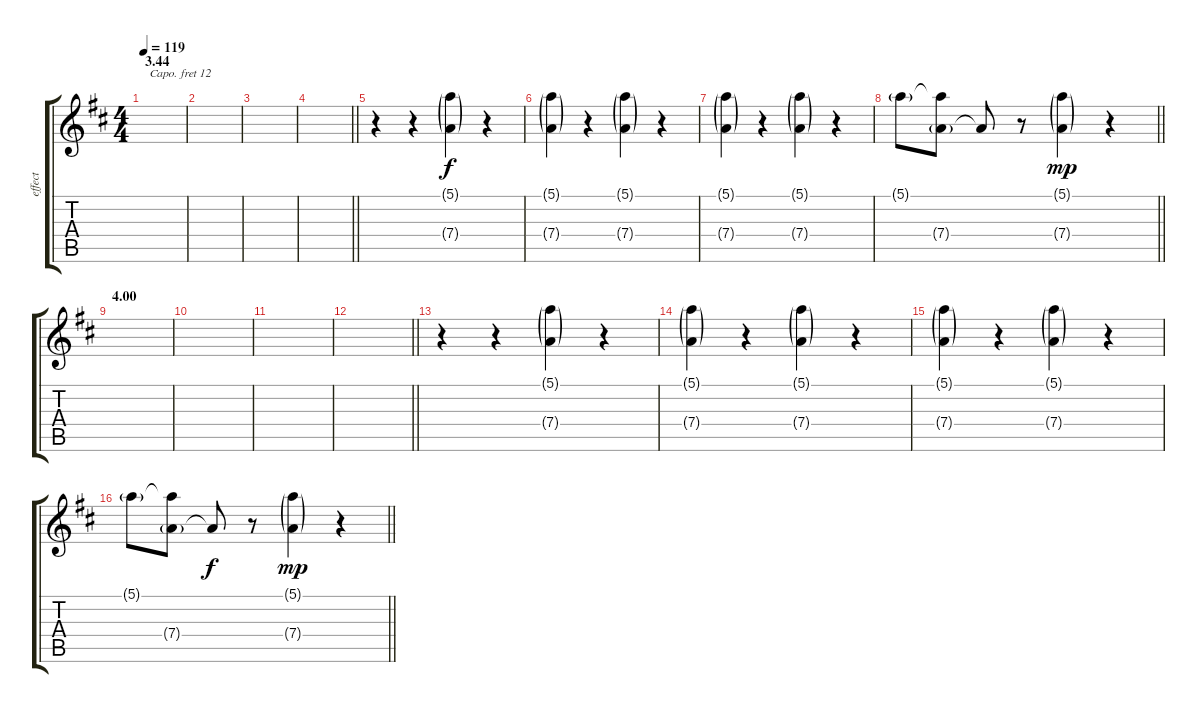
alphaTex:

\track ("effect" "effect") {instrument seashore}
\staff {score tabs}
\capo 12
\tuning (E4 B3 G3 D3 A2 E2) {hide}
\ts (4 4)
\section ("" "3.44")
\tempo 119
\clef g2
\ks d
|
|
|
\barLineRight lightlight
|
r.4 r.4 (5.1{g} 7.4{g}).4 r.4 |
(5.1{g} 7.4{g}).4 r.4 (5.1{g} 7.4{g}).4 r.4 |
(5.1{g} 7.4{g}).4 r.4 (5.1{g} 7.4{g}).4 r.4 |
\barLineRight lightlight
5.1{g}.8 (5.1{t} 7.4{g}).8 7.4{t}.8{dy f} r.8 (5.1{g} 7.4{g}).4{dy mp} r.4 |
\section ("" "4.00")
|
|
|
\barLineRight lightlight
|
r.4 r.4 (5.1{g} 7.4{g}).4 r.4 |
(5.1{g} 7.4{g}).4 r.4 (5.1{g} 7.4{g}).4 r.4 |
(5.1{g} 7.4{g}).4 r.4 (5.1{g} 7.4{g}).4 r.4 |
\barLineRight lightlight
5.1{g}.8 (5.1{t} 7.4{g}).8 7.4{t}.8{dy f} r.8 (5.1{g} 7.4{g}).4{dy mp} r.4
